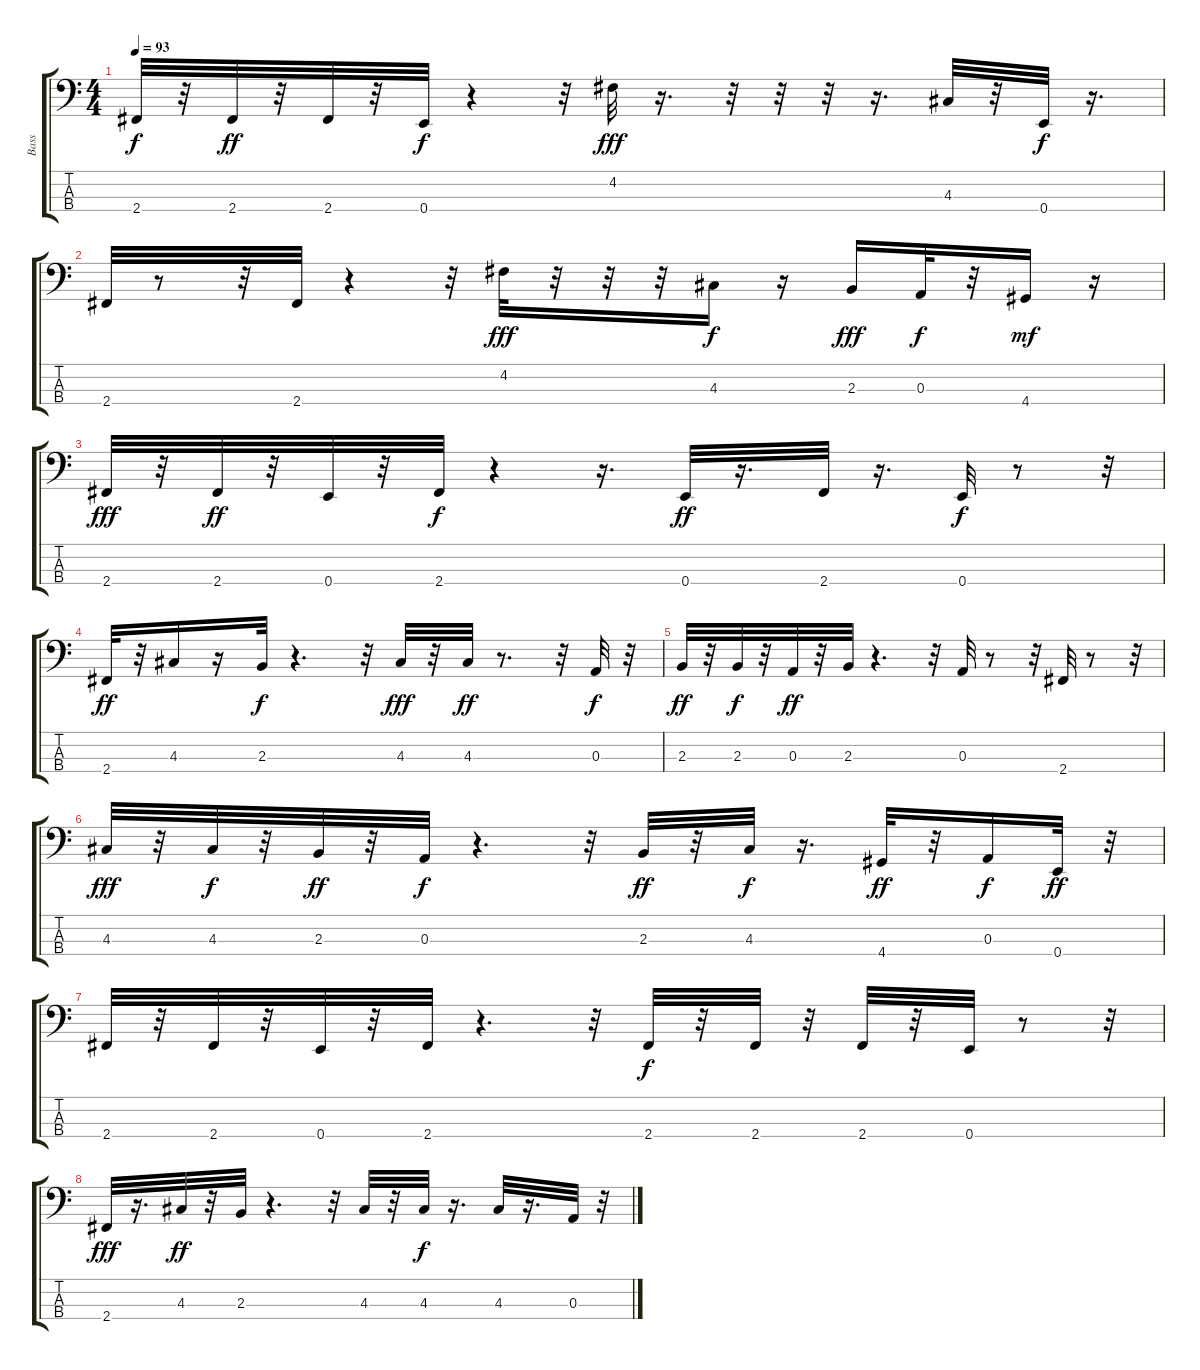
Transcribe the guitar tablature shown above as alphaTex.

\track ("Bass" "Bass") {instrument electricbassfinger}
\staff {score tabs}
\tuning (G2 D2 A1 E1) {hide}
\ts (4 4)
\tempo 93
\clef f4
\ks c
2.4.32{dy f} r.32 2.4.32{dy ff} r.32 2.4.32 r.32 0.4.32{dy f} r.4 r.32 4.2.32{dy fff} r.16{d} r.32 r.32 r.32 r.16{d} 4.3.32 r.32 0.4.32{dy f} r.16{d} |
2.4.32 r.8 r.32 2.4.32 r.4 r.32 4.2.32{dy fff} r.32 r.32 r.32 4.3.16{dy f} r.16 2.3.16{dy fff} 0.3.32{dy f} r.32 4.4.16{dy mf} r.16 |
2.4.32{dy fff} r.32 2.4.32{dy ff} r.32 0.4.32 r.32 2.4.32{dy f} r.4 r.16{d} 0.4.32{dy ff} r.16{d} 2.4.32 r.16{d} 0.4.32{dy f} r.8 r.32 |
2.4.32{dy ff} r.32 4.3.16 r.16 2.3.32{dy f} r.4{d} r.32 4.3.32{dy fff} r.32 4.3.32{dy ff} r.8{d} r.32 0.3.32{dy f} r.32 |
2.3.32{dy ff} r.32 2.3.32{dy f} r.32 0.3.32{dy ff} r.32 2.3.32 r.4{d} r.32 0.3.32 r.8 r.32 2.4.32 r.8 r.32 |
4.3.32{dy fff} r.32 4.3.32{dy f} r.32 2.3.32{dy ff} r.32 0.3.32{dy f} r.4{d} r.32 2.3.32{dy ff} r.32 4.3.32{dy f} r.16{d} 4.4.32{dy ff} r.32 0.3.16{dy f} 0.4.32{dy ff} r.32 |
2.4.32 r.32 2.4.32 r.32 0.4.32 r.32 2.4.32 r.4{d} r.32 2.4.32{dy f} r.32 2.4.32 r.32 2.4.32 r.32 0.4.32 r.8 r.32 |
2.4.32{dy fff} r.16{d} 4.3.32{dy ff} r.32 2.3.32 r.4{d} r.32 4.3.32 r.32 4.3.32{dy f} r.16{d} 4.3.32 r.16{d} 0.3.32 r.32
